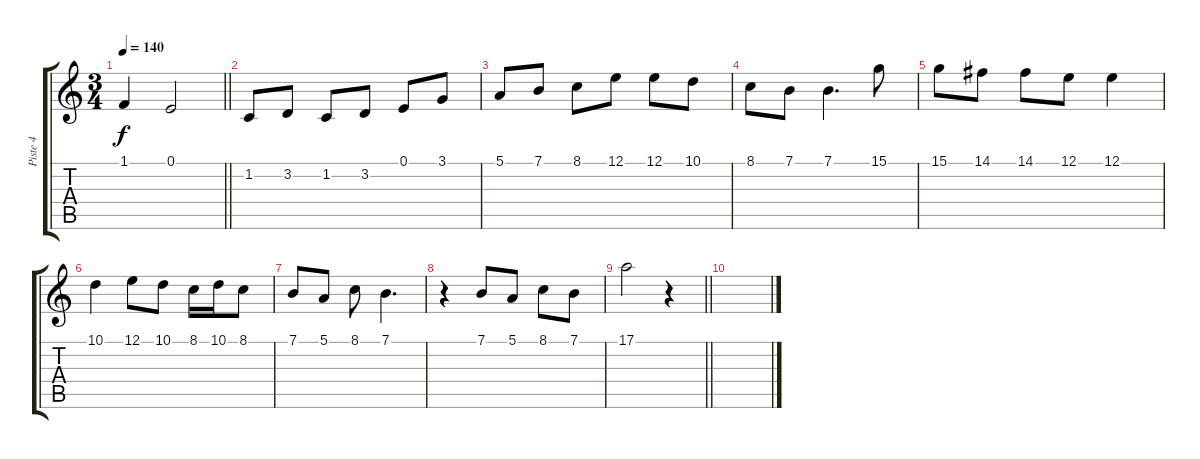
\track ("Piste 4" "Piste 4") {instrument stringensemble1}
\staff {score tabs}
\tuning (E4 B3 G3 D3 A2 E2) {hide}
\ts (3 4)
\tempo 140
\clef g2
\barLineRight lightlight
\ks c
1.1.4{dy f} 0.1.2 |
\section ("" "")
1.2.8 3.2.8 1.2.8 3.2.8 0.1.8 3.1.8 |
5.1.8 7.1.8 8.1.8 12.1.8 12.1.8 10.1.8 |
8.1.8 7.1.8 7.1.4{d} 15.1.8 |
15.1.8 14.1.8 14.1.8 12.1.8 12.1.4 |
10.1.4 12.1.8 10.1.8 8.1.16 10.1.16 8.1.8 |
7.1.8 5.1.8 8.1.8 7.1.4{d} |
r.4 7.1.8 5.1.8 8.1.8 7.1.8 |
\barLineRight lightlight
17.1.2 r.4 |
\section ("" "")
